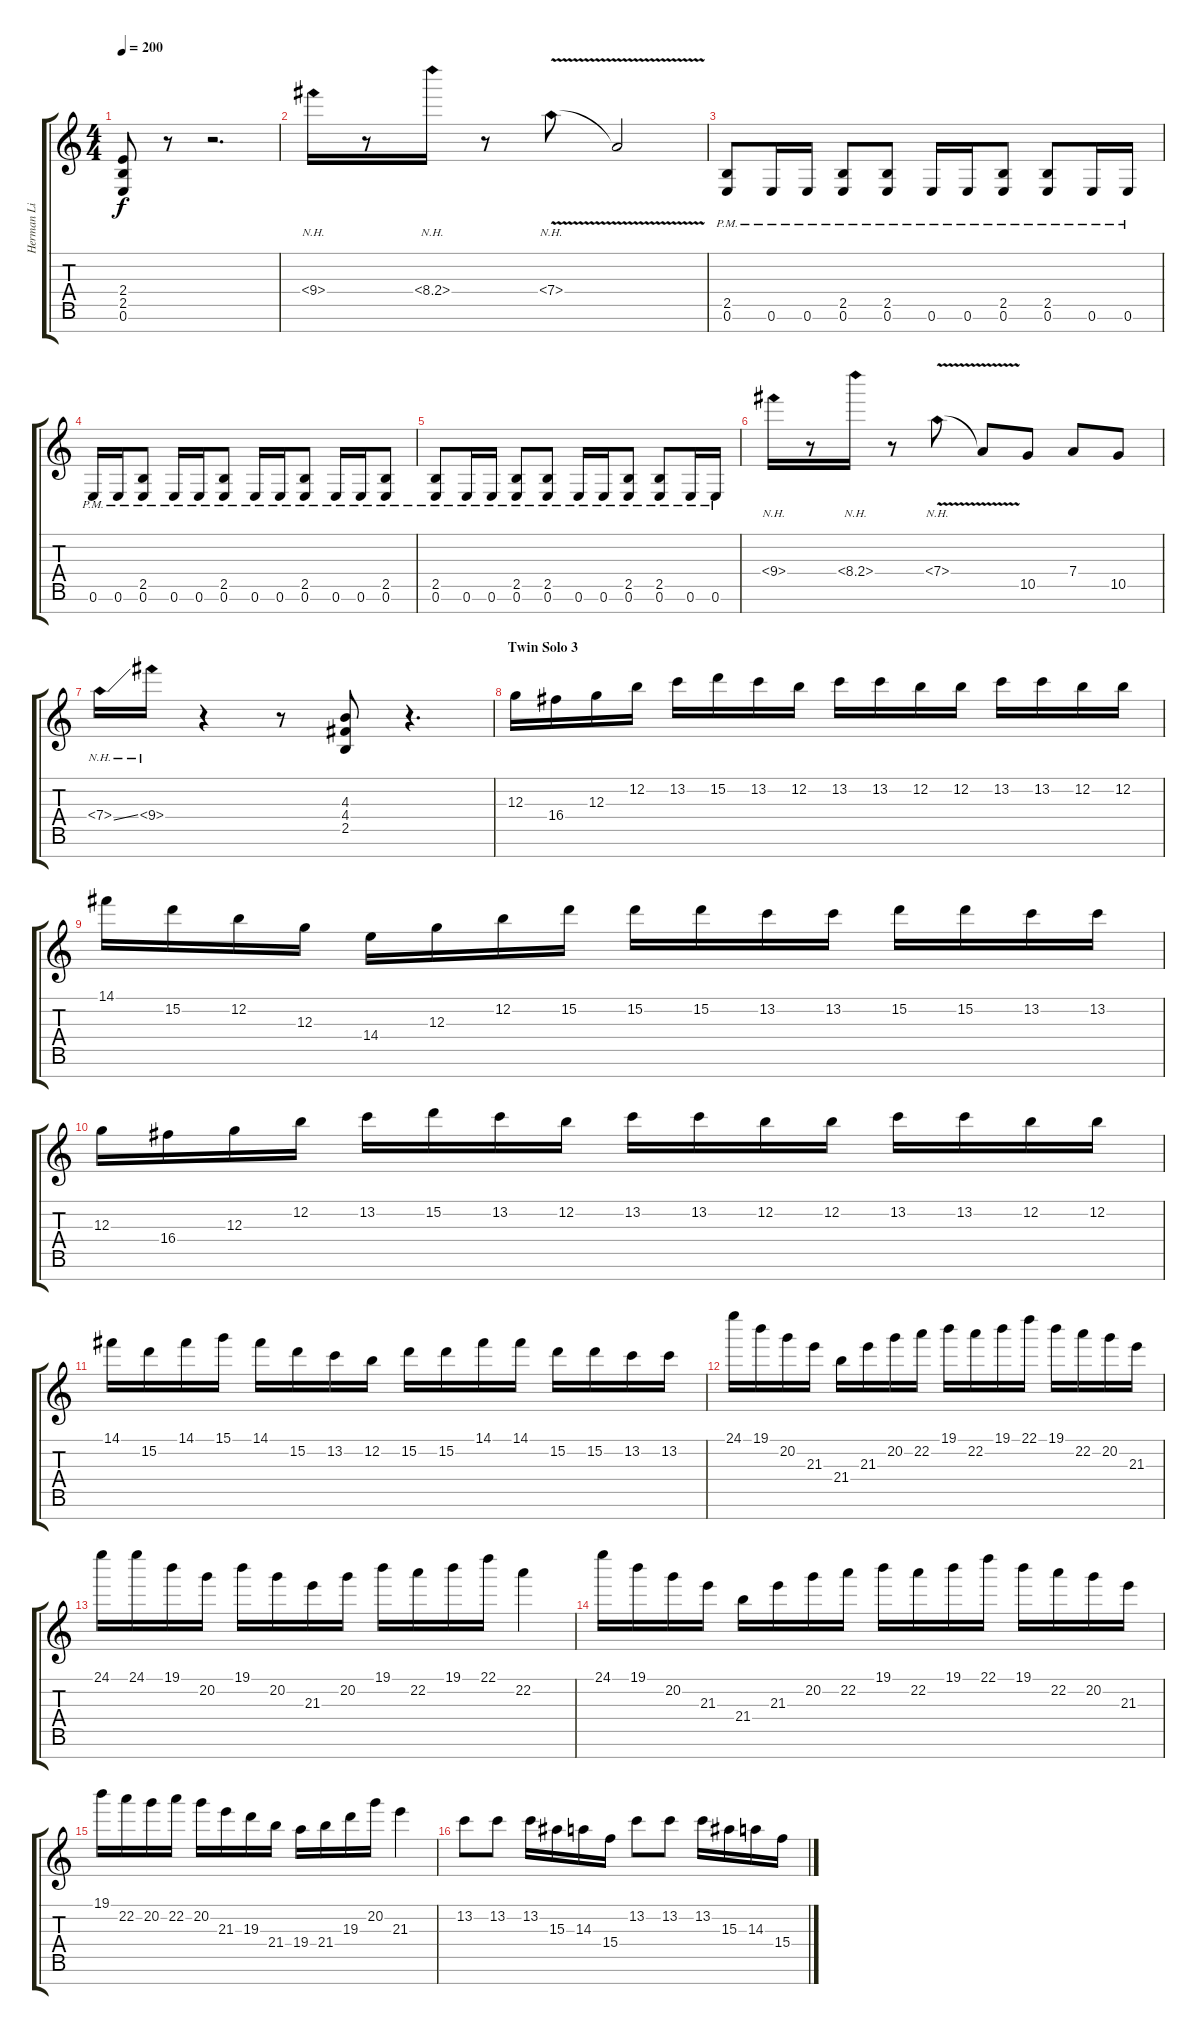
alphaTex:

\track ("Herman Li | Lead" "Herman Li ") {instrument distortionguitar}
\staff {score tabs}
\tuning (E4 B3 G3 D3 A2 E2 B1) {hide}
\ts (4 4)
\tempo 200
\clef g2
\ks c
(2.4 2.5 0.6).8{dy f} r.8 r.2{d} |
9.4{nh}.16 r.8 8.4{nh}.16 r.8 7.4{nh v}.8 7.4{t}.2 |
(2.5{pm} 0.6{pm}).8 0.6{pm}.16 0.6{pm}.16 (2.5{pm} 0.6{pm}).8 (2.5{pm} 0.6{pm}).8 0.6{pm}.16 0.6{pm}.16 (2.5{pm} 0.6{pm}).8 (2.5{pm} 0.6{pm}).8 0.6{pm}.16 0.6{pm}.16 |
0.6{pm}.16 0.6{pm}.16 (2.5{pm} 0.6{pm}).8 0.6{pm}.16 0.6{pm}.16 (2.5{pm} 0.6{pm}).8 0.6{pm}.16 0.6{pm}.16 (2.5{pm} 0.6{pm}).8 0.6{pm}.16 0.6{pm}.16 (2.5{pm} 0.6{pm}).8 |
(2.5{pm} 0.6{pm}).8 0.6{pm}.16 0.6{pm}.16 (2.5{pm} 0.6{pm}).8 (2.5{pm} 0.6{pm}).8 0.6{pm}.16 0.6{pm}.16 (2.5{pm} 0.6{pm}).8 (2.5{pm} 0.6{pm}).8 0.6{pm}.16 0.6{pm}.16 |
9.4{nh}.16 r.8 8.4{nh}.16 r.8 7.4{nh v}.8 7.4{t}.8 10.5.8 7.4.8 10.5.8 |
7.4{nh ss}.16 9.4{nh}.16 r.4 r.8 (4.3 4.4 2.5).8 r.4{d} |
\section ("" "Twin Solo 3")
12.3.16 16.4.16 12.3.16 12.2.16 13.2.16 15.2.16 13.2.16 12.2.16 13.2.16 13.2.16 12.2.16 12.2.16 13.2.16 13.2.16 12.2.16 12.2.16 |
14.1.16 15.2.16 12.2.16 12.3.16 14.4.16 12.3.16 12.2.16 15.2.16 15.2.16 15.2.16 13.2.16 13.2.16 15.2.16 15.2.16 13.2.16 13.2.16 |
12.3.16 16.4.16 12.3.16 12.2.16 13.2.16 15.2.16 13.2.16 12.2.16 13.2.16 13.2.16 12.2.16 12.2.16 13.2.16 13.2.16 12.2.16 12.2.16 |
14.1.16 15.2.16 14.1.16 15.1.16 14.1.16 15.2.16 13.2.16 12.2.16 15.2.16 15.2.16 14.1.16 14.1.16 15.2.16 15.2.16 13.2.16 13.2.16 |
24.1.16 19.1.16 20.2.16 21.3.16 21.4.16 21.3.16 20.2.16 22.2.16 19.1.16 22.2.16 19.1.16 22.1.16 19.1.16 22.2.16 20.2.16 21.3.16 |
24.1.16 24.1.16 19.1.16 20.2.16 19.1.16 20.2.16 21.3.16 20.2.16 19.1.16 22.2.16 19.1.16 22.1.16 22.2.4 |
24.1.16 19.1.16 20.2.16 21.3.16 21.4.16 21.3.16 20.2.16 22.2.16 19.1.16 22.2.16 19.1.16 22.1.16 19.1.16 22.2.16 20.2.16 21.3.16 |
19.1.16 22.2.16 20.2.16 22.2.16 20.2.16 21.3.16 19.3.16 21.4.16 19.4.16 21.4.16 19.3.16 20.2.16 21.3.4 |
13.2.8 13.2.8 13.2.16 15.3.16 14.3.16 15.4.16 13.2.8 13.2.8 13.2.16 15.3.16 14.3.16 15.4.16
